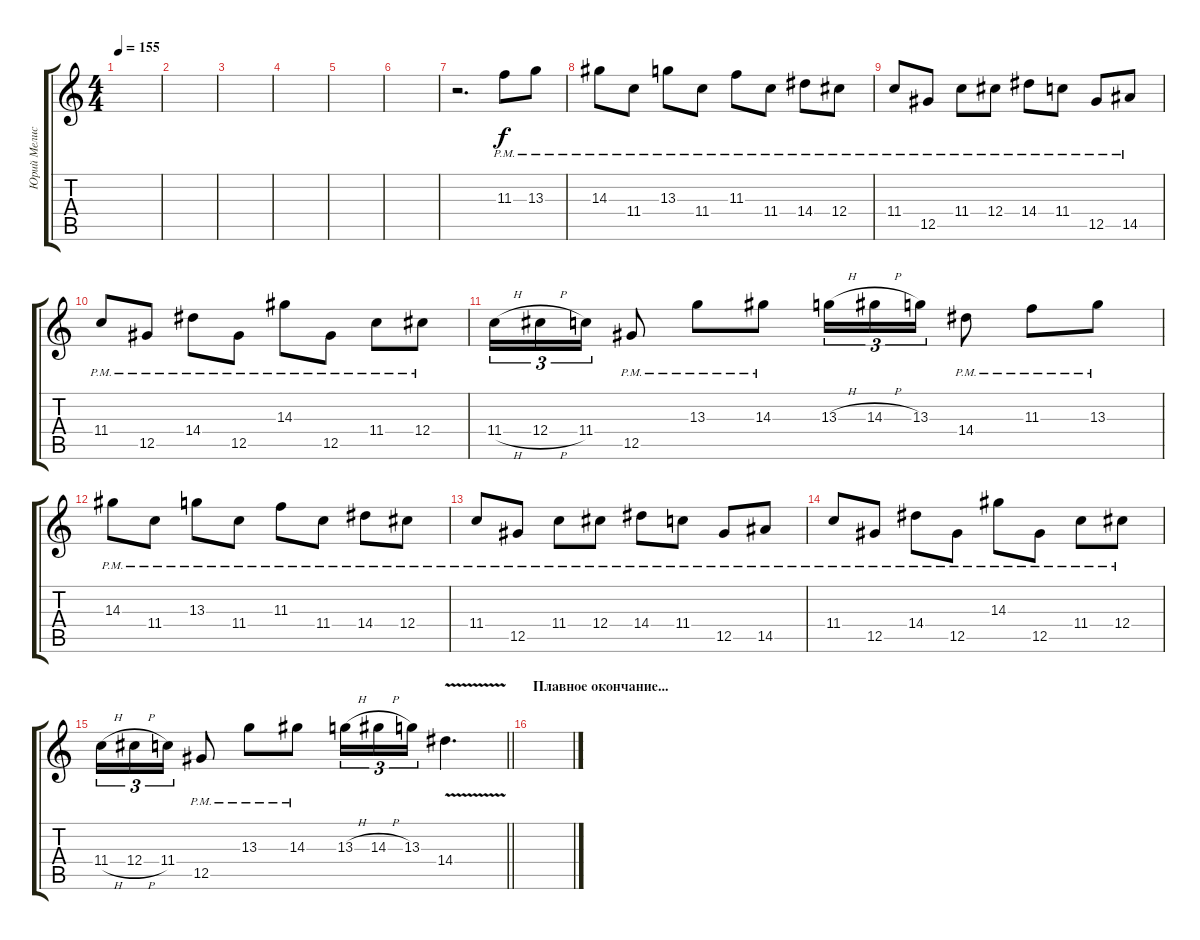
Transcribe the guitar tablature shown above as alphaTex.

\track ("Юрий Мелисов" "Юрий Мелис") {instrument distortionguitar}
\staff {score tabs}
\tuning (Eb4 Bb3 Gb3 Db3 Ab2 Eb2) {hide}
\ts (4 4)
\tempo 155
\clef g2
\ks c
|
|
|
|
|
|
r.2{d} 11.3{pm}.8 13.3{pm}.8 |
14.3{pm}.8 11.4{pm}.8 13.3{pm}.8 11.4{pm}.8 11.3{pm}.8 11.4{pm}.8 14.4{pm}.8 12.4{pm}.8 |
11.4{pm}.8 12.5{pm}.8 11.4{pm}.8 12.4{pm}.8 14.4{pm}.8 11.4{pm}.8 12.5{pm}.8 14.5{pm}.8 |
11.4{pm}.8 12.5{pm}.8 14.4{pm}.8 12.5{pm}.8 14.3{pm}.8 12.5{pm}.8 11.4{pm}.8 12.4{pm}.8 |
11.4{h}.16{tu (3 2)} 12.4{h}.16{tu (3 2)} 11.4.16{tu (3 2)} 12.5{pm}.8 13.3{pm}.8 14.3{pm}.8 13.3{h}.16{tu (3 2)} 14.3{h}.16{tu (3 2)} 13.3.16{tu (3 2)} 14.4{pm}.8 11.3{pm}.8 13.3{pm}.8 |
14.3{pm}.8 11.4{pm}.8 13.3{pm}.8 11.4{pm}.8 11.3{pm}.8 11.4{pm}.8 14.4{pm}.8 12.4{pm}.8 |
11.4{pm}.8 12.5{pm}.8 11.4{pm}.8 12.4{pm}.8 14.4{pm}.8 11.4{pm}.8 12.5{pm}.8 14.5{pm}.8 |
11.4{pm}.8 12.5{pm}.8 14.4{pm}.8 12.5{pm}.8 14.3{pm}.8 12.5{pm}.8 11.4{pm}.8 12.4{pm}.8 |
\barLineRight lightlight
11.4{h}.16{tu (3 2)} 12.4{h}.16{tu (3 2)} 11.4.16{tu (3 2)} 12.5{pm}.8 13.3{pm}.8 14.3{pm}.8 13.3{h}.16{tu (3 2)} 14.3{h}.16{tu (3 2)} 13.3.16{tu (3 2)} 14.4{v}.4{d} |
\section ("" "Плавное окончание...")
